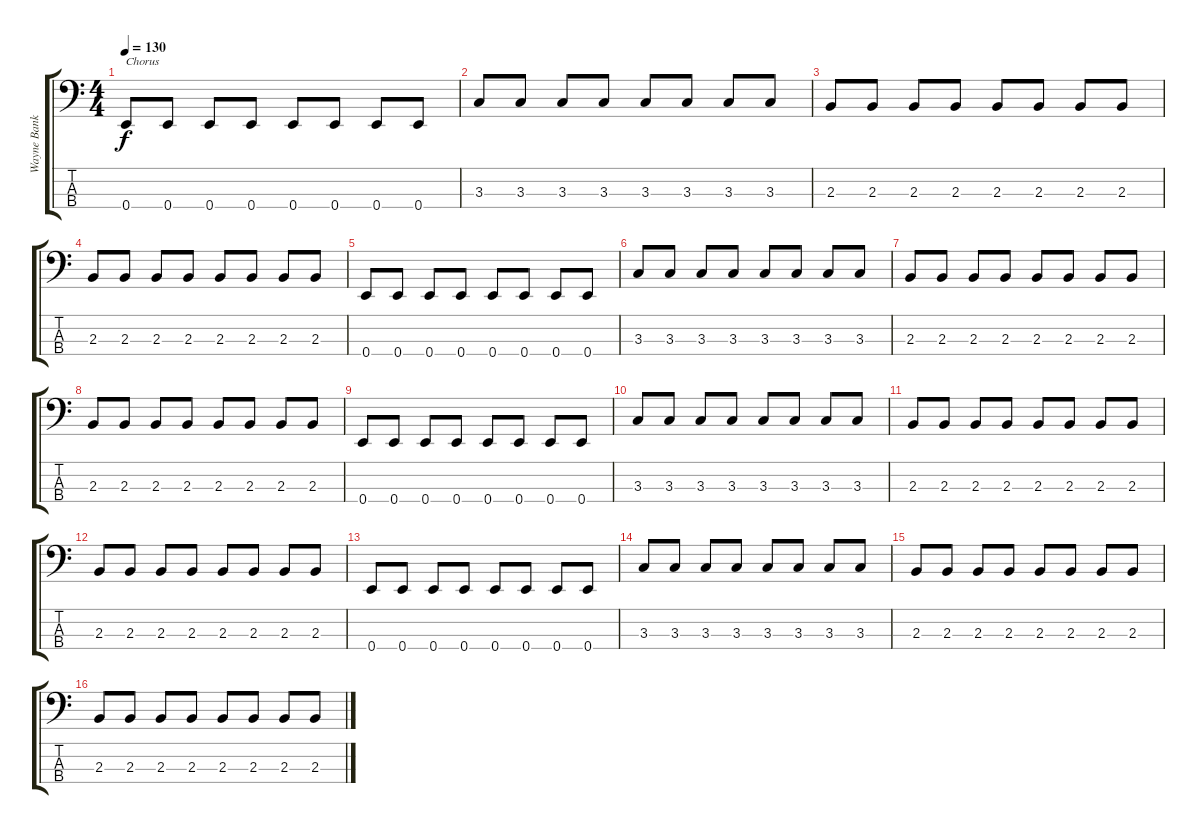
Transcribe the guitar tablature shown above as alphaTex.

\track ("Wayne Banks" "Wayne Bank") {instrument electricbasspick}
\staff {score tabs}
\tuning (G2 D2 A1 E1) {hide}
\ts (4 4)
\tempo 130
\clef f4
\ks c
0.4.8{txt "Chorus" dy f} 0.4.8 0.4.8 0.4.8 0.4.8 0.4.8 0.4.8 0.4.8 |
3.3.8 3.3.8 3.3.8 3.3.8 3.3.8 3.3.8 3.3.8 3.3.8 |
2.3.8 2.3.8 2.3.8 2.3.8 2.3.8 2.3.8 2.3.8 2.3.8 |
2.3.8 2.3.8 2.3.8 2.3.8 2.3.8 2.3.8 2.3.8 2.3.8 |
0.4.8 0.4.8 0.4.8 0.4.8 0.4.8 0.4.8 0.4.8 0.4.8 |
3.3.8 3.3.8 3.3.8 3.3.8 3.3.8 3.3.8 3.3.8 3.3.8 |
2.3.8 2.3.8 2.3.8 2.3.8 2.3.8 2.3.8 2.3.8 2.3.8 |
2.3.8 2.3.8 2.3.8 2.3.8 2.3.8 2.3.8 2.3.8 2.3.8 |
0.4.8 0.4.8 0.4.8 0.4.8 0.4.8 0.4.8 0.4.8 0.4.8 |
3.3.8 3.3.8 3.3.8 3.3.8 3.3.8 3.3.8 3.3.8 3.3.8 |
2.3.8 2.3.8 2.3.8 2.3.8 2.3.8 2.3.8 2.3.8 2.3.8 |
2.3.8 2.3.8 2.3.8 2.3.8 2.3.8 2.3.8 2.3.8 2.3.8 |
0.4.8 0.4.8 0.4.8 0.4.8 0.4.8 0.4.8 0.4.8 0.4.8 |
3.3.8 3.3.8 3.3.8 3.3.8 3.3.8 3.3.8 3.3.8 3.3.8 |
2.3.8 2.3.8 2.3.8 2.3.8 2.3.8 2.3.8 2.3.8 2.3.8 |
2.3.8 2.3.8 2.3.8 2.3.8 2.3.8 2.3.8 2.3.8 2.3.8
